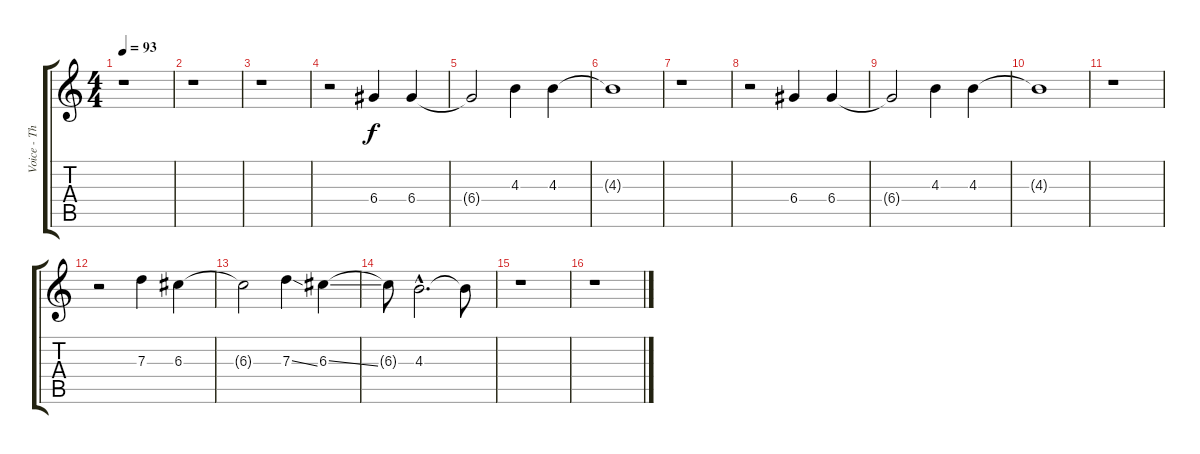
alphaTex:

\track ("Voice - Thom Yorke" "Voice - Th") {instrument fretlessbass}
\staff {score tabs}
\tuning (E4 B3 G3 D3 A2 E2) {hide}
\ts (4 4)
\tempo 93
\clef g2
\ks c
r.1{dy f} |
r.1 |
r.1 |
r.2 6.4.4 6.4.4 |
6.4{t}.2 4.3.4 4.3.4 |
4.3{t}.1 |
r.1 |
r.2 6.4.4 6.4.4 |
6.4{t}.2 4.3.4 4.3.4 |
4.3{t}.1 |
r.1 |
r.2 7.3.4 6.3.4 |
6.3{t}.2 7.3{ss}.4 6.3{ss}.4 |
6.3{t}.8 4.3{hac}.2{d} 4.3{t}.8 |
r.1 |
r.1
